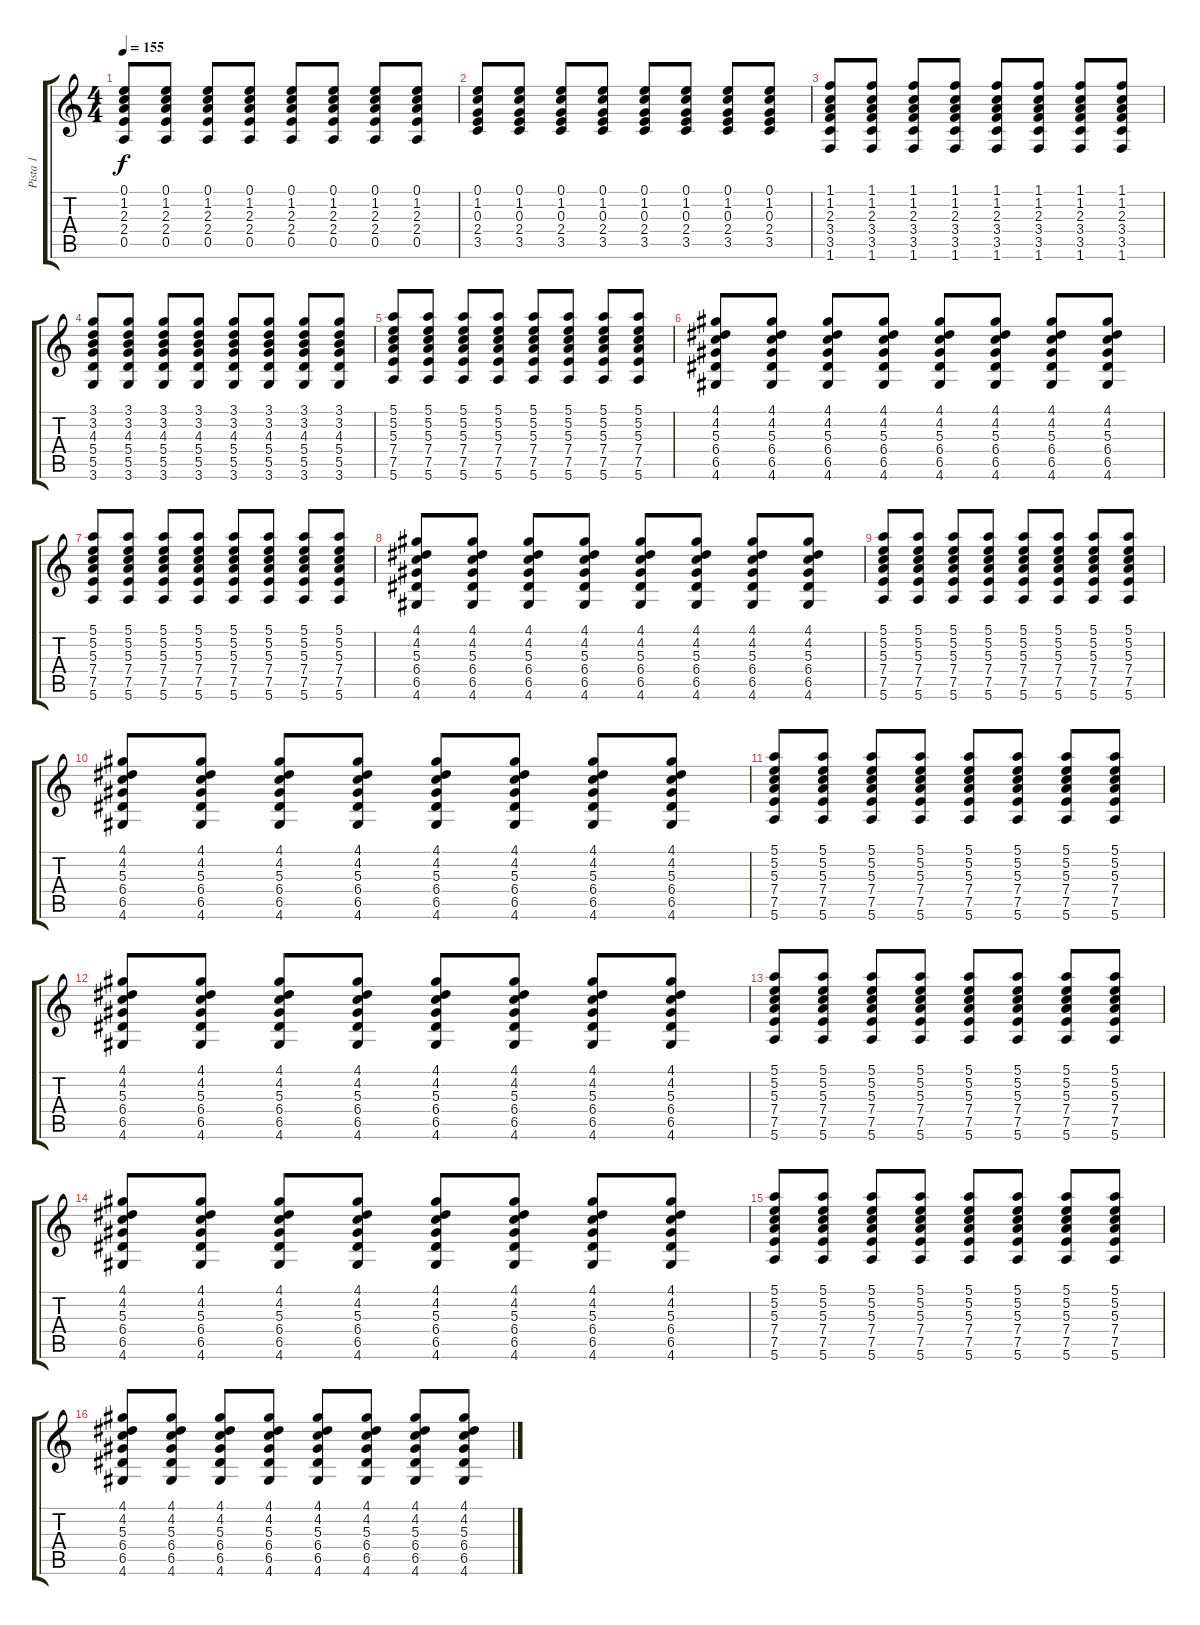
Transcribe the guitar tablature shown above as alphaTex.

\track ("Pista 1" "Pista 1") {instrument overdrivenguitar}
\staff {score tabs}
\tuning (E4 B3 G3 D3 A2 E2) {hide}
\ts (4 4)
\tempo 155
\clef g2
\ks c
(0.1 1.2 2.3 2.4 0.5).8{dy f} (0.1 1.2 2.3 2.4 0.5).8 (0.1 1.2 2.3 2.4 0.5).8 (0.1 1.2 2.3 2.4 0.5).8 (0.1 1.2 2.3 2.4 0.5).8 (0.1 1.2 2.3 2.4 0.5).8 (0.1 1.2 2.3 2.4 0.5).8 (0.1 1.2 2.3 2.4 0.5).8 |
(0.1 1.2 0.3 2.4 3.5).8 (0.1 1.2 0.3 2.4 3.5).8 (0.1 1.2 0.3 2.4 3.5).8 (0.1 1.2 0.3 2.4 3.5).8 (0.1 1.2 0.3 2.4 3.5).8 (0.1 1.2 0.3 2.4 3.5).8 (0.1 1.2 0.3 2.4 3.5).8 (0.1 1.2 0.3 2.4 3.5).8 |
(1.1 1.2 2.3 3.4 3.5 1.6).8 (1.1 1.2 2.3 3.4 3.5 1.6).8 (1.1 1.2 2.3 3.4 3.5 1.6).8 (1.1 1.2 2.3 3.4 3.5 1.6).8 (1.1 1.2 2.3 3.4 3.5 1.6).8 (1.1 1.2 2.3 3.4 3.5 1.6).8 (1.1 1.2 2.3 3.4 3.5 1.6).8 (1.1 1.2 2.3 3.4 3.5 1.6).8 |
(3.1 3.2 4.3 5.4 5.5 3.6).8 (3.1 3.2 4.3 5.4 5.5 3.6).8 (3.1 3.2 4.3 5.4 5.5 3.6).8 (3.1 3.2 4.3 5.4 5.5 3.6).8 (3.1 3.2 4.3 5.4 5.5 3.6).8 (3.1 3.2 4.3 5.4 5.5 3.6).8 (3.1 3.2 4.3 5.4 5.5 3.6).8 (3.1 3.2 4.3 5.4 5.5 3.6).8 |
(5.1 5.2 5.3 7.4 7.5 5.6).8 (5.1 5.2 5.3 7.4 7.5 5.6).8 (5.1 5.2 5.3 7.4 7.5 5.6).8 (5.1 5.2 5.3 7.4 7.5 5.6).8 (5.1 5.2 5.3 7.4 7.5 5.6).8 (5.1 5.2 5.3 7.4 7.5 5.6).8 (5.1 5.2 5.3 7.4 7.5 5.6).8 (5.1 5.2 5.3 7.4 7.5 5.6).8 |
(4.1 4.2 5.3 6.4 6.5 4.6).8 (4.1 4.2 5.3 6.4 6.5 4.6).8 (4.1 4.2 5.3 6.4 6.5 4.6).8 (4.1 4.2 5.3 6.4 6.5 4.6).8 (4.1 4.2 5.3 6.4 6.5 4.6).8 (4.1 4.2 5.3 6.4 6.5 4.6).8 (4.1 4.2 5.3 6.4 6.5 4.6).8 (4.1 4.2 5.3 6.4 6.5 4.6).8 |
(5.1 5.2 5.3 7.4 7.5 5.6).8 (5.1 5.2 5.3 7.4 7.5 5.6).8 (5.1 5.2 5.3 7.4 7.5 5.6).8 (5.1 5.2 5.3 7.4 7.5 5.6).8 (5.1 5.2 5.3 7.4 7.5 5.6).8 (5.1 5.2 5.3 7.4 7.5 5.6).8 (5.1 5.2 5.3 7.4 7.5 5.6).8 (5.1 5.2 5.3 7.4 7.5 5.6).8 |
(4.1 4.2 5.3 6.4 6.5 4.6).8 (4.1 4.2 5.3 6.4 6.5 4.6).8 (4.1 4.2 5.3 6.4 6.5 4.6).8 (4.1 4.2 5.3 6.4 6.5 4.6).8 (4.1 4.2 5.3 6.4 6.5 4.6).8 (4.1 4.2 5.3 6.4 6.5 4.6).8 (4.1 4.2 5.3 6.4 6.5 4.6).8 (4.1 4.2 5.3 6.4 6.5 4.6).8 |
(5.1 5.2 5.3 7.4 7.5 5.6).8 (5.1 5.2 5.3 7.4 7.5 5.6).8 (5.1 5.2 5.3 7.4 7.5 5.6).8 (5.1 5.2 5.3 7.4 7.5 5.6).8 (5.1 5.2 5.3 7.4 7.5 5.6).8 (5.1 5.2 5.3 7.4 7.5 5.6).8 (5.1 5.2 5.3 7.4 7.5 5.6).8 (5.1 5.2 5.3 7.4 7.5 5.6).8 |
(4.1 4.2 5.3 6.4 6.5 4.6).8 (4.1 4.2 5.3 6.4 6.5 4.6).8 (4.1 4.2 5.3 6.4 6.5 4.6).8 (4.1 4.2 5.3 6.4 6.5 4.6).8 (4.1 4.2 5.3 6.4 6.5 4.6).8 (4.1 4.2 5.3 6.4 6.5 4.6).8 (4.1 4.2 5.3 6.4 6.5 4.6).8 (4.1 4.2 5.3 6.4 6.5 4.6).8 |
(5.1 5.2 5.3 7.4 7.5 5.6).8 (5.1 5.2 5.3 7.4 7.5 5.6).8 (5.1 5.2 5.3 7.4 7.5 5.6).8 (5.1 5.2 5.3 7.4 7.5 5.6).8 (5.1 5.2 5.3 7.4 7.5 5.6).8 (5.1 5.2 5.3 7.4 7.5 5.6).8 (5.1 5.2 5.3 7.4 7.5 5.6).8 (5.1 5.2 5.3 7.4 7.5 5.6).8 |
(4.1 4.2 5.3 6.4 6.5 4.6).8 (4.1 4.2 5.3 6.4 6.5 4.6).8 (4.1 4.2 5.3 6.4 6.5 4.6).8 (4.1 4.2 5.3 6.4 6.5 4.6).8 (4.1 4.2 5.3 6.4 6.5 4.6).8 (4.1 4.2 5.3 6.4 6.5 4.6).8 (4.1 4.2 5.3 6.4 6.5 4.6).8 (4.1 4.2 5.3 6.4 6.5 4.6).8 |
(5.1 5.2 5.3 7.4 7.5 5.6).8 (5.1 5.2 5.3 7.4 7.5 5.6).8 (5.1 5.2 5.3 7.4 7.5 5.6).8 (5.1 5.2 5.3 7.4 7.5 5.6).8 (5.1 5.2 5.3 7.4 7.5 5.6).8 (5.1 5.2 5.3 7.4 7.5 5.6).8 (5.1 5.2 5.3 7.4 7.5 5.6).8 (5.1 5.2 5.3 7.4 7.5 5.6).8 |
(4.1 4.2 5.3 6.4 6.5 4.6).8 (4.1 4.2 5.3 6.4 6.5 4.6).8 (4.1 4.2 5.3 6.4 6.5 4.6).8 (4.1 4.2 5.3 6.4 6.5 4.6).8 (4.1 4.2 5.3 6.4 6.5 4.6).8 (4.1 4.2 5.3 6.4 6.5 4.6).8 (4.1 4.2 5.3 6.4 6.5 4.6).8 (4.1 4.2 5.3 6.4 6.5 4.6).8 |
(5.1 5.2 5.3 7.4 7.5 5.6).8 (5.1 5.2 5.3 7.4 7.5 5.6).8 (5.1 5.2 5.3 7.4 7.5 5.6).8 (5.1 5.2 5.3 7.4 7.5 5.6).8 (5.1 5.2 5.3 7.4 7.5 5.6).8 (5.1 5.2 5.3 7.4 7.5 5.6).8 (5.1 5.2 5.3 7.4 7.5 5.6).8 (5.1 5.2 5.3 7.4 7.5 5.6).8 |
(4.1 4.2 5.3 6.4 6.5 4.6).8 (4.1 4.2 5.3 6.4 6.5 4.6).8 (4.1 4.2 5.3 6.4 6.5 4.6).8 (4.1 4.2 5.3 6.4 6.5 4.6).8 (4.1 4.2 5.3 6.4 6.5 4.6).8 (4.1 4.2 5.3 6.4 6.5 4.6).8 (4.1 4.2 5.3 6.4 6.5 4.6).8 (4.1 4.2 5.3 6.4 6.5 4.6).8
